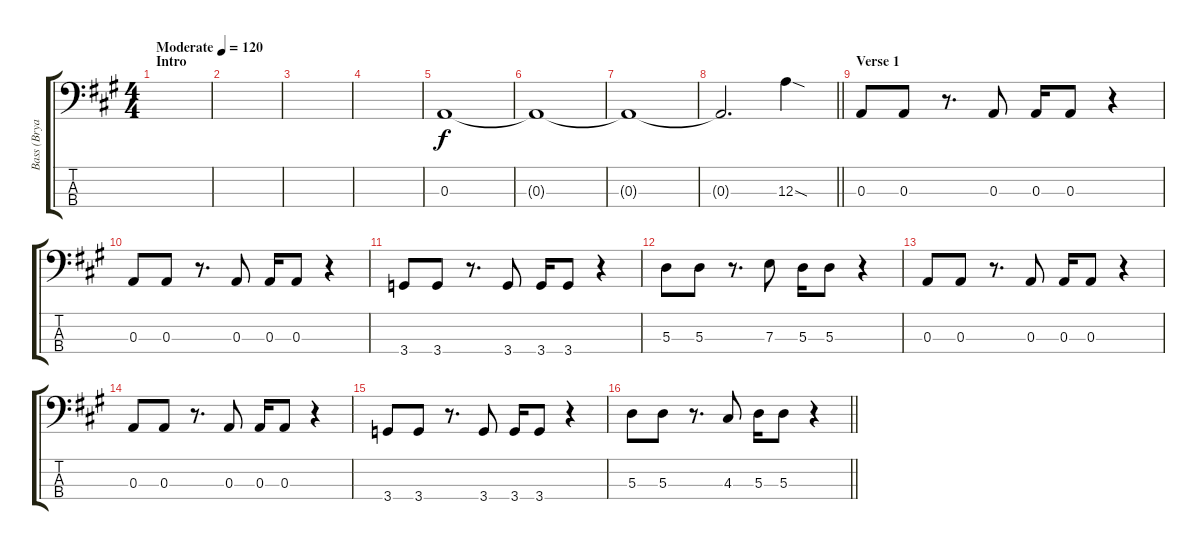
\track ("Bass (Bryan)" "Bass (Brya") {instrument electricbasspick}
\staff {score tabs}
\tuning (G2 D2 A1 E1) {hide}
\ts (4 4)
\section ("" "Intro")
\tempo (120 "Moderate")
\clef f4
\ks a
|
|
|
|
0.3.1 |
0.3{t}.1 |
0.3{t}.1 |
\barLineRight lightlight
0.3{t}.2{d} 12.3{sod}.4 |
\section ("" "Verse 1")
0.3.8 0.3.8 r.8{d} 0.3.8 0.3.16 0.3.8 r.4 |
0.3.8 0.3.8 r.8{d} 0.3.8 0.3.16 0.3.8 r.4 |
3.4.8 3.4.8 r.8{d} 3.4.8 3.4.16 3.4.8 r.4 |
5.3.8 5.3.8 r.8{d} 7.3.8 5.3.16 5.3.8 r.4 |
0.3.8 0.3.8 r.8{d} 0.3.8 0.3.16 0.3.8 r.4 |
0.3.8 0.3.8 r.8{d} 0.3.8 0.3.16 0.3.8 r.4 |
3.4.8 3.4.8 r.8{d} 3.4.8 3.4.16 3.4.8 r.4 |
\barLineRight lightlight
5.3.8 5.3.8 r.8{d} 4.3.8 5.3.16 5.3.8 r.4
